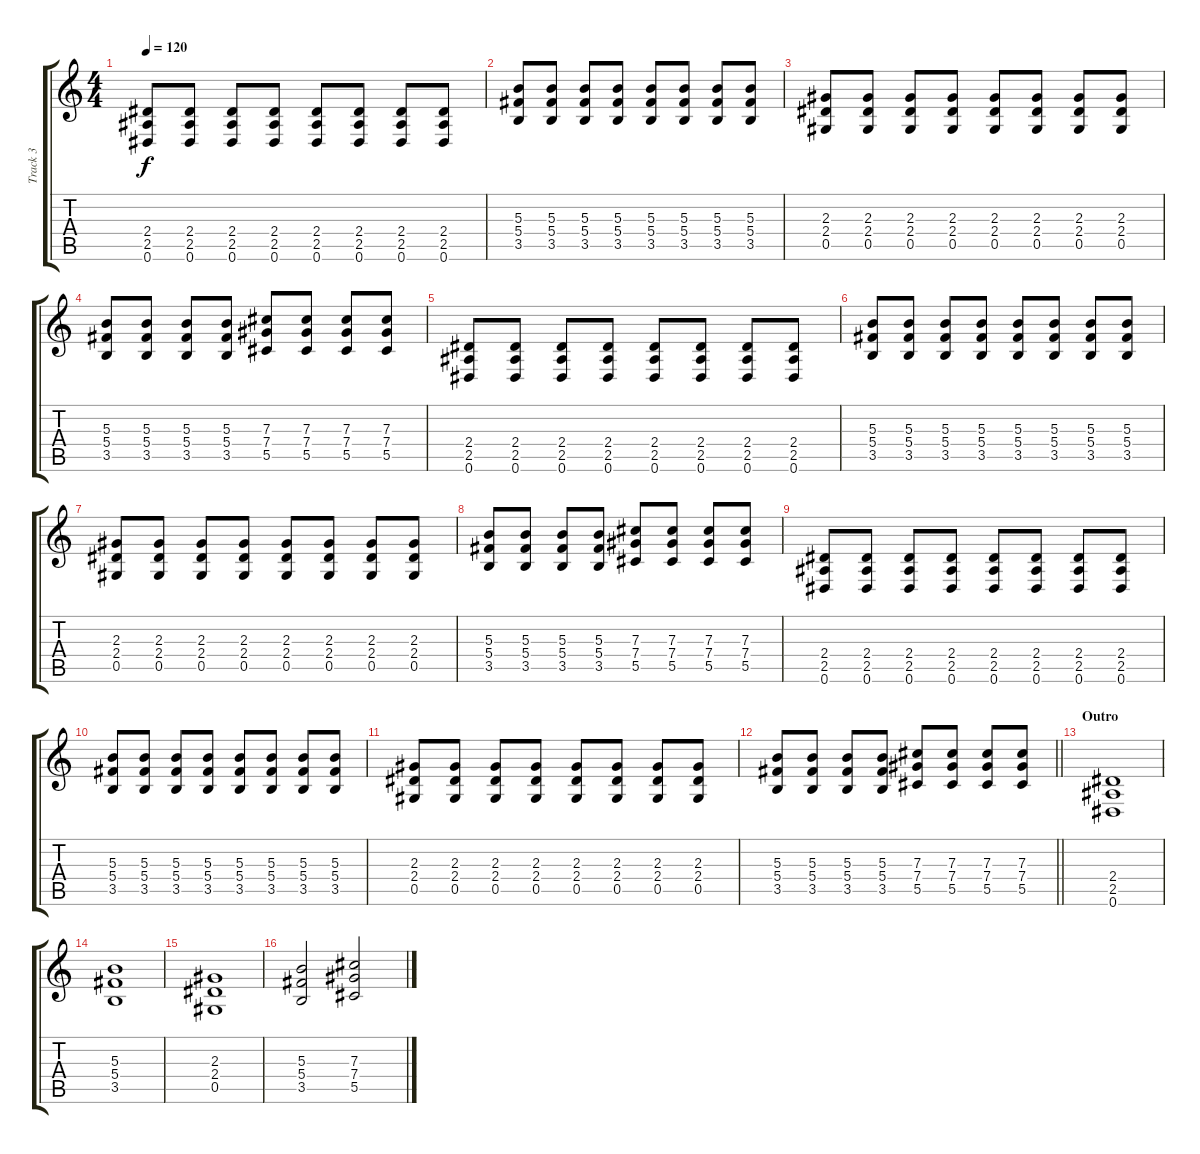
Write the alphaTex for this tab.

\track ("Track 3" "Track 3") {instrument distortionguitar}
\staff {score tabs}
\tuning (Eb4 Bb3 Gb3 Db3 Ab2 Eb2) {hide}
\ts (4 4)
\tempo 120
\clef g2
\ks c
(2.4 2.5 0.6).8{dy f} (2.4 2.5 0.6).8 (2.4 2.5 0.6).8 (2.4 2.5 0.6).8 (2.4 2.5 0.6).8 (2.4 2.5 0.6).8 (2.4 2.5 0.6).8 (2.4 2.5 0.6).8 |
(5.3 5.4 3.5).8 (5.3 5.4 3.5).8 (5.3 5.4 3.5).8 (5.3 5.4 3.5).8 (5.3 5.4 3.5).8 (5.3 5.4 3.5).8 (5.3 5.4 3.5).8 (5.3 5.4 3.5).8 |
(2.3 2.4 0.5).8 (2.3 2.4 0.5).8 (2.3 2.4 0.5).8 (2.3 2.4 0.5).8 (2.3 2.4 0.5).8 (2.3 2.4 0.5).8 (2.3 2.4 0.5).8 (2.3 2.4 0.5).8 |
(5.3 5.4 3.5).8 (5.3 5.4 3.5).8 (5.3 5.4 3.5).8 (5.3 5.4 3.5).8 (7.3 7.4 5.5).8 (7.3 7.4 5.5).8 (7.3 7.4 5.5).8 (7.3 7.4 5.5).8 |
(2.4 2.5 0.6).8 (2.4 2.5 0.6).8 (2.4 2.5 0.6).8 (2.4 2.5 0.6).8 (2.4 2.5 0.6).8 (2.4 2.5 0.6).8 (2.4 2.5 0.6).8 (2.4 2.5 0.6).8 |
(5.3 5.4 3.5).8 (5.3 5.4 3.5).8 (5.3 5.4 3.5).8 (5.3 5.4 3.5).8 (5.3 5.4 3.5).8 (5.3 5.4 3.5).8 (5.3 5.4 3.5).8 (5.3 5.4 3.5).8 |
(2.3 2.4 0.5).8 (2.3 2.4 0.5).8 (2.3 2.4 0.5).8 (2.3 2.4 0.5).8 (2.3 2.4 0.5).8 (2.3 2.4 0.5).8 (2.3 2.4 0.5).8 (2.3 2.4 0.5).8 |
(5.3 5.4 3.5).8 (5.3 5.4 3.5).8 (5.3 5.4 3.5).8 (5.3 5.4 3.5).8 (7.3 7.4 5.5).8 (7.3 7.4 5.5).8 (7.3 7.4 5.5).8 (7.3 7.4 5.5).8 |
(2.4 2.5 0.6).8 (2.4 2.5 0.6).8 (2.4 2.5 0.6).8 (2.4 2.5 0.6).8 (2.4 2.5 0.6).8 (2.4 2.5 0.6).8 (2.4 2.5 0.6).8 (2.4 2.5 0.6).8 |
(5.3 5.4 3.5).8 (5.3 5.4 3.5).8 (5.3 5.4 3.5).8 (5.3 5.4 3.5).8 (5.3 5.4 3.5).8 (5.3 5.4 3.5).8 (5.3 5.4 3.5).8 (5.3 5.4 3.5).8 |
(2.3 2.4 0.5).8 (2.3 2.4 0.5).8 (2.3 2.4 0.5).8 (2.3 2.4 0.5).8 (2.3 2.4 0.5).8 (2.3 2.4 0.5).8 (2.3 2.4 0.5).8 (2.3 2.4 0.5).8 |
\barLineRight lightlight
(5.3 5.4 3.5).8 (5.3 5.4 3.5).8 (5.3 5.4 3.5).8 (5.3 5.4 3.5).8 (7.3 7.4 5.5).8 (7.3 7.4 5.5).8 (7.3 7.4 5.5).8 (7.3 7.4 5.5).8 |
\section ("" "Outro")
(2.4 2.5 0.6).1 |
(5.3 5.4 3.5).1 |
(2.3 2.4 0.5).1 |
(5.3 5.4 3.5).2 (7.3 7.4 5.5).2
